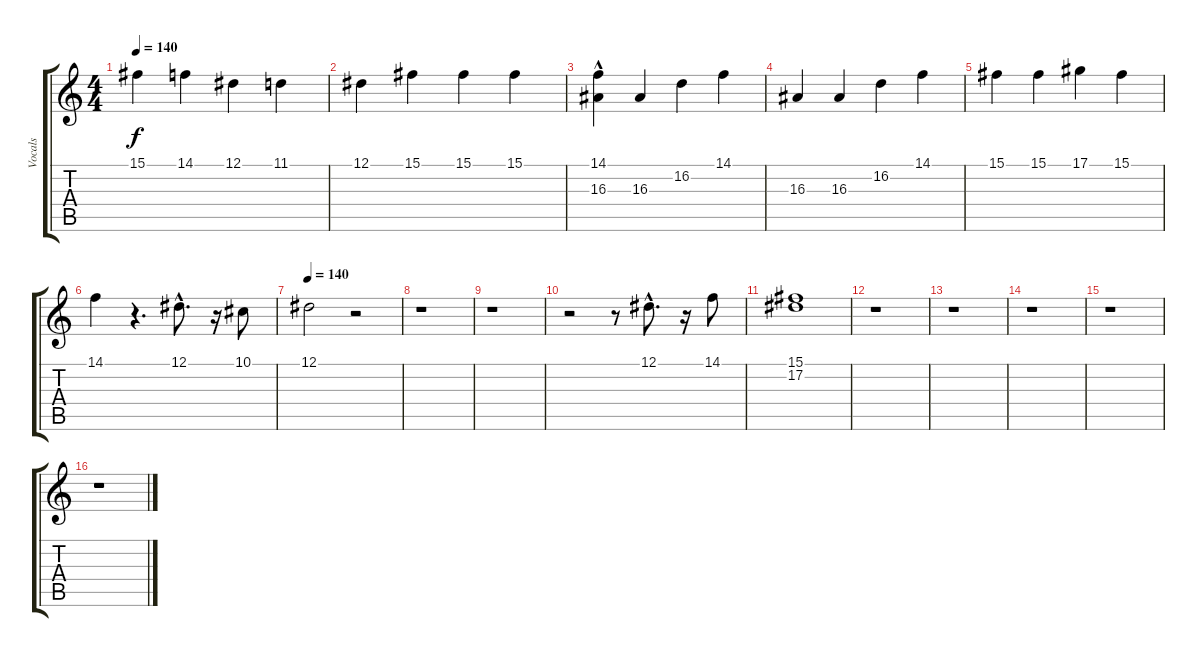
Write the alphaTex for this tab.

\track ("Vocals" "Vocals") {instrument synthvoice}
\staff {score tabs}
\tuning (Eb4 Bb3 Gb3 Db3 Ab2 Eb2) {hide}
\ts (4 4)
\tempo 140
\clef g2
\ks c
15.1.4{dy f} 14.1.4 12.1.4 11.1.4 |
12.1.4 15.1.4 15.1.4 15.1.4 |
(14.1{hac} 16.3).4 16.3.4 16.2.4 14.1.4 |
16.3.4 16.3.4 16.2.4 14.1.4 |
15.1.4 15.1.4 17.1.4 15.1.4 |
14.1.4 r.4{d} 12.1{hac}.8{d} r.16 10.1.8 |
\tempo 140
12.1.2 r.2 |
r.1 |
r.1 |
r.2 r.8 12.1{hac}.8{d} r.16 14.1.8 |
(15.1 17.2).1 |
r.1 |
r.1 |
r.1 |
r.1 |
r.1
